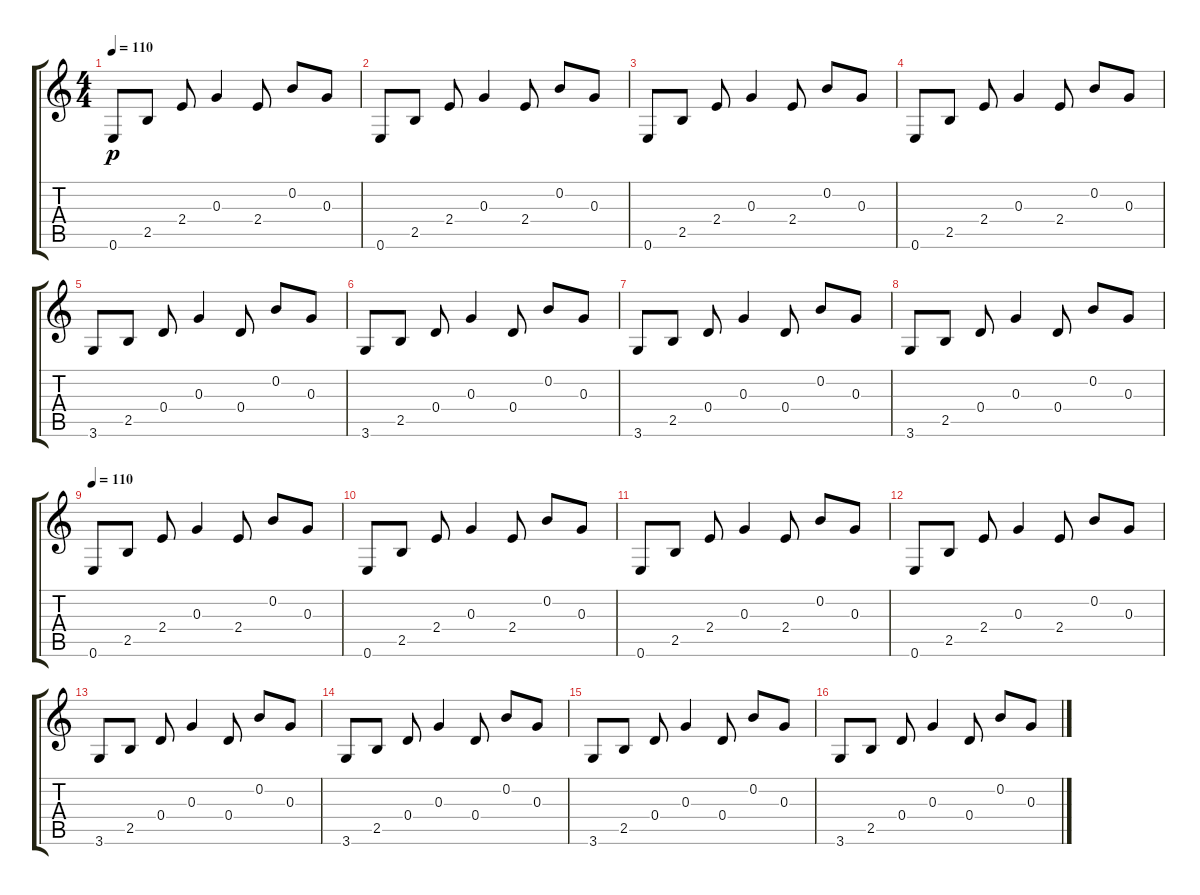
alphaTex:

\track "" {instrument acousticguitarnylon}
\staff {score tabs}
\tuning (E4 B3 G3 D3 A2 E2) {hide}
\ts (4 4)
\tempo 110
\clef g2
\ks c
0.6.8{dy p instrument acousticguitarnylon} 2.5.8 2.4.8 0.3.4 2.4.8 0.2.8 0.3.8 |
0.6.8 2.5.8 2.4.8 0.3.4 2.4.8 0.2.8 0.3.8 |
0.6.8 2.5.8 2.4.8 0.3.4 2.4.8 0.2.8 0.3.8 |
0.6.8 2.5.8 2.4.8 0.3.4 2.4.8 0.2.8 0.3.8 |
3.6.8 2.5.8 0.4.8 0.3.4 0.4.8 0.2.8 0.3.8 |
3.6.8 2.5.8 0.4.8 0.3.4 0.4.8 0.2.8 0.3.8 |
3.6.8 2.5.8 0.4.8 0.3.4 0.4.8 0.2.8 0.3.8 |
3.6.8 2.5.8 0.4.8 0.3.4 0.4.8 0.2.8 0.3.8 |
\tempo 110
0.6.8 2.5.8 2.4.8 0.3.4 2.4.8 0.2.8 0.3.8 |
0.6.8 2.5.8 2.4.8 0.3.4 2.4.8 0.2.8 0.3.8 |
0.6.8 2.5.8 2.4.8 0.3.4 2.4.8 0.2.8 0.3.8 |
0.6.8 2.5.8 2.4.8 0.3.4 2.4.8 0.2.8 0.3.8 |
3.6.8 2.5.8 0.4.8 0.3.4 0.4.8 0.2.8 0.3.8 |
3.6.8 2.5.8 0.4.8 0.3.4 0.4.8 0.2.8 0.3.8 |
3.6.8 2.5.8 0.4.8 0.3.4 0.4.8 0.2.8 0.3.8 |
3.6.8 2.5.8 0.4.8 0.3.4 0.4.8 0.2.8 0.3.8
